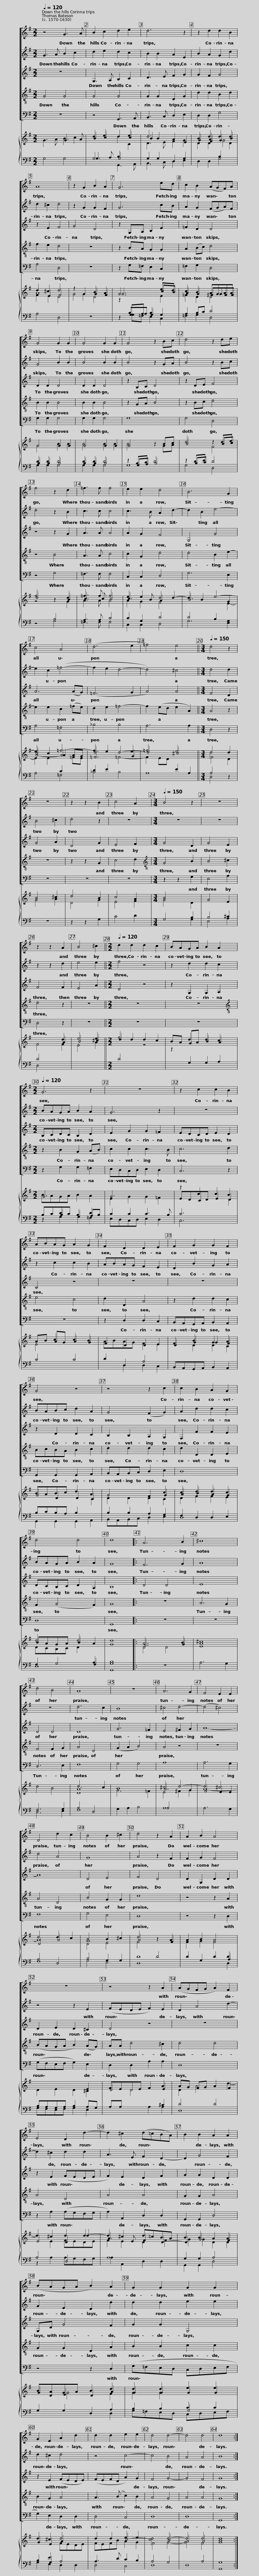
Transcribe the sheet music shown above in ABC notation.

X:1
%%score [ 1 2 3 4 5 ] { ( 6 7 8 9 ) | ( 10 11 ) }
L:1/8
Q:1/4=120
M:2/2
I:linebreak $
K:G
V:1 treble
V:2 treble
V:3 treble
V:4 treble-8
V:5 bass
V:6 treble
V:7 treble
V:8 treble
V:9 treble
V:10 bass
V:11 bass
V:1
 z4 G3 A | B2 c2 d2 e2 | d6 z2 | z2 d2 d2 B2 | A8 |$ %5
 z2 G2 B2 A2 | G6 ed | c2 B2 (AGF)A | G4 G2 G2 | G4 G2 G2 |$ %10
 G4 z2 Bc | d4 z2 de | f4 z2 d2 | =f3 f f4 | e2 e2 d4 |$ %15
 B6 G2 | c4 A4 | (d6 e2 | =f4) e4 ||[M:3/4][Q:1/4=150][Q:1/4=150] d4 z2 | %20
 z6 | z2 z2 B2 | c4 A2 |$[M:3/4][Q:1/4=150][Q:1/4=150][Q:1/4=150][Q:1/4=150][Q:1/4=150][Q:1/4=150] B4 z2 | z6 | %25
 z2 z2 A2 | B4 ^c2 ||[M:2/2][Q:1/4=120][Q:1/4=120] d2 d2 d2 c2 | BAGA B2 A2 |$[M:2/2][Q:1/4=120][Q:1/4=120][Q:1/4=120][Q:1/4=120][Q:1/4=120][Q:1/4=120] G6 z2 | %30
 z8 | z2 c2 c2 B2 | ABAG A2 G2 |$ F2 D2 D2 E2 | F2 G2 G2 F2 | %35
 G4 z4 | z4 z2 c2 | c2 B2 A2 G2 |$ d4 d4 | d8 |: %40
 A6 B2 | ^c8 | d4 B4 | A8 | z8 | %45
 A6 G2 |$ F4 E2 E2 | D4 d2 c2 | B4 B2 ^c2 | d4 z2 A2 | %50
 A2 B2 A4 | z8 |$ z4 z2 A2 | (AGFG A2) F2 | E4 D2 d2- | %55
 d2 ^c2 (d=cBA) |$ B2 B2 A2 A2 | (BAGA B2) A2 | G2 G2 G2 G2 | G2 E2 A2 d2 |$ %60
 d2 d2 e2 e2 | d4 d4- | d4 d4 | d8 :| %64
V:2
 G3 A B2 c2 | d2 e2 d2 c2 | B2 B2 A2 E2 | B2 A2 G2 d2 | d2 ^c2 d4 |$ %5
 z2 G2 G2 F2 | G6 cB | A2 G2 (FGA)F | G4 B2 B2 | B4 B2 B2 |$ %10
 B4 z2 GA | B4 z2 Bc | d4 z2 B2 | c3 c c4 | c3 B A2 d2- |$ %15
 d2 B2 e4- | e2 c2 (=f4- | f2 e2 d4- | d4) ^c4 ||[M:3/4] d4 d2 | %20
 B4 ^c2 | d4 z2 | z6 |$[M:3/4] z6 | z6 | %25
 z2 z2 d2 | e4 e2 ||[M:2/2] f4 z4 | z2 d2 d2 c2 |$[M:2/2] BAGA B2 A2 | %30
 G6 z2 | z8 | z2 c2 c2 B2 |$ ABAG F2 E2 | D2 B2 G2 A2 | %35
 BABc d2 A2 | G4 (F2 G2) | A2 d2 d2 c2 |$ BAGA B2 A2 | G8 |: %40
 F6 G2 | A8 | z8 | d6 c2 | B8 | %45
 ^c4 d4- |$ (d4 ^c4) | d4 A4 | G8 | A4 z2 F2 | %50
 F2 G2 F4 | z4 z2 E2 |$ (FEDE F2) E2 | D2 A4 d2- | d2 ^c2 d2 d2 | %55
 A3 E F2 D2- |$ D2 G4 F2 | G2 E2 D2 d2 | d2 d2 e2 e2 | d2 ^c2 d4 |$ %60
 z4 c4- | c4 B4 | A4 A4 | B8 :| %64
V:3
 z8 | G,3 A, B,2 C2 | D3 E F2 G2 | G2 F2 G4 | z2 E2 F4 |$ %5
 G4 D4 | z2 G,A, B,2 E2 | =F2 D2 D4 | D2 D2 D4 | D2 D2 D4 |$ %10
 z2 B,C D4 | z2 DE F4 | z4 z2 G2 | A3 A A4 | A2 G2 F4 |$ %15
 G,4 G4 | A6 (AG) | (=F6 G2 | A4) A4 ||[M:3/4] F4 D2 | %20
 G4 A2 | D4 G2 | E4 F2 |$[M:3/4] G4 D2 | G4 E2 | %25
 F4 F2 | E4 A2 ||[M:2/2] D4 z4 | z2 G,2 G,2 A,2 |$[M:2/2] B,CDC B,2 D2 | %30
 E2 G2 G2 =F2 | EDCD E2 D2 | C4 z4 |$ z8 | z8 | %35
 z2 D2 D2 C2 | B,2 B,2 A,2 G,2 | F,2 F2 F2 E2 |$ DCB,C D2 A,2 | B,8 |: %40
 D4 D4 | E8 | D4 D4 | D8 | G6 =F2 | %45
 E4 ^F2 G2 |$ A8- | A8 | D4 E4 | F4 D4 | %50
 D2 G,2 D2 D2 | D2 E2 D2 ^C2 |$ D4 z4 | z8 | z2 E2 (FEDE | %55
 F2) E2 D2 F2 |$ G2 G2 D2 D2 | G,D G4 F2 | G2 G2 G,4 | z2 E2 (FEDE) |$ %60
 (FEFD A2) G2 | F4 G4- | G4 F4 | G8 :| %64
V:4
 G4 G4 | G4 G4 | G2 G2 D2 G2 | d2 d2 B2 d2 | f2 e2 d4 |$ %5
 z8 | z2 BA G2 G2 | A2 (Bc) d4 | B2 B2 B4 | B2 B2 B4 |$ %10
 z2 GA B4 | z2 Bc d4 | z4 B4 | A3 A c4 | c2 G2 d4 |$ %15
 d4 B2 e2- | e2 e2 c2 (=fe) | d2 e2 =f4- | f2 (ed e2 A2) ||[M:3/4] A4 z2 | %20
 z6 | z2 z2 G2 | c4 d2 |$[M:3/4][K:treble-8] G4 B2 | B4 ^c2 | %25
 d4 z2 | z6 ||[M:2/2] z8 | z8 |$[M:2/2][K:treble-8] z2 B2 G2 (AB) | %30
 c2 c2 c3 B | c6 d2 | e4 c4 |$ d2 D2 A4 | z2 d2 d2 c2 | %35
 BcBA B2 c2 | d2 d2 d2 c2 | d2 D2 D2 E2 |$ F2 (G4 F2) | G8 |: %40
 z8 | A6 G2 | F4 F2 G2 | A4 D4 | (G2 A2 B4) | %45
 A4 z4 |$ z8 | A4 D4 | B4 G2 G2 | d8 | %50
 z4 z2 A2 | (BAGA B2) (AG) |$ AA d4 ^c2 | d4 d4 | A4 D4 | %55
 A4 A4 |$ G2 G2 A4 | G2 G2 D2 A2 | B2 B2 c2 c2 | B2 G2 A4 |$ %60
 A3 (B c2) B2 | A4 G4 | A4 A4 | G8 :| %64
V:5
 z8 | z4 G,,3 A,, | B,,3 C, D,2 E,2 | D,2 D,2 G,4 | A,4 D,4 |$ %5
 z8 | z2 G,=F, E,2 C,2 | =F,2 G,2 D,4 | G,2 G,2 G,4 | G,2 G,2 G,4 |$ %10
 G,8 | G,4 D,4 | z4 G,4 | =F,3 F, F,4 | C,2 C,2 D,4 |$ %15
 G,6 E,2 | A,4 =F,4 | _B,4 B,4 | A,6 A,2 ||[M:3/4] D,4 z2 | %20
 z6 | z6 | z6 |$[M:3/4] z2 z2 G,2 | E,4 A,2 | %25
 D,4 z2 | z6 ||[M:2/2] z8 | z8 |$[M:2/2] z2 G,2 G,2 =F,2 | %30
 E,D,C,D, E,2 D,2 | C,6 z2 | z8 |$ z2 D,2 D,2 C,2 | B,,A,,G,,A,, B,,2 A,,2 | %35
 G,,2 G,,2 G,,2 A,,2 | B,,A,,B,,C, D,2 E,2 | D,8 |$ D,8 | G,,8 |: %40
 z8 | z8 | D,6 E,2 | F,8 | G,4 G,4 | %45
 A,8 |$ A,6 G,2 | F,8 | G,4 E,4 | D,8 | %50
 z4 z2 D,2 | (G,F,E,F, G,2) E,2 |$ D,2 D,2 A,2 A,2 | D,8 | z2 A,2 (A,G,F,G, | %55
 A,2) A,,2 D,2 D,2 |$ G,,2 G,,2 D,4 | z4 z2 D,2 | (G,=F,E,D, C,D,E,F, | G,2) E,2 D,2 D,2 |$ %60
 D,4 C,4 | D,8 | D,8 | G,,8 :| %64
V:6
 x4 G3 A | B2 c2 d2 e2 | d6 x2 | x2 d2 d2 B2 | A8 |$ %5
 z2 G2 B2 A2 | G6 ed | c2 B2 AGFA | G4 G2 G2 | G4 G2 G2 |$ %10
 G4 z2 Bc | d4 z2 de | f4 z2 d2 | =f3 f f4 | e2 e2 d4 |$ %15
 B6 G2 | c4 A4 | d6 e2 | =f4 e4 ||[M:3/4] d4 x2 | %20
 x6 | x2 x2 B2 | c4 A2 |$[M:3/4] B4 x2 | x6 | %25
 x2 x2 A2 | B4 ^c2 ||[M:2/2] d2 d2 d2 c2 | BA GA B2 A2 |$[M:2/2] G6 x2 | %30
 x8 | z2 c2 c2 B2 | AB AG A2 G2 |$ F2 D2 D2 E2 | F2 G2 G2 F2 | %35
 G4 x4 | x4 x2 c2 | c2 B2 A2 G2 |$ d4 d4 | d8 |: %40
 A6 B2 | ^c8 | d4 B4 | A8 | x8 | %45
 A6 G2 |$ F4 E2 E2 | D4 d2 c2 | B4 B2 ^c2 | d4 z2 A2 | %50
 A2 B2 A4 | x8 |$ x4 x2 A2 | AG FG A2 F2 | E4 D2 d2- | %55
 d2 ^c2 d=cBA |$ B2 B2 A2 A2 | B[DA]GA B2 A2 | G2 G2 G2 G2 | G2 E2 A2 x2 |$ %60
 d2 d2 e2 e2 | x4 d4- | d4 d4 | d8 :| %64
V:7
 G3 A B2 c2 | d2 e2 d2 c2 | B2 B2 A2 E2 | B2 A2 G2 d2 | d2 ^c2 d4 |$ %5
 z2 G2 G2 F2 | G6 cB | A2 G2 ^FGAF | G4 B2 B2 | B4 B2 B2 |$ %10
 B4 z2 GA | B4 x2 Bc | d4 z2 B2 | c3 c c4 | c3 B A2 d2- |$ %15
 d2 B2 e4- | e2 c2 =f4- | f2 e2 d4- | d4 ^c4 ||[M:3/4] d4 d2 | %20
 B4 ^c2 | d4 x2 | x6 |$[M:3/4] x6 | x6 | %25
 x2 x2 d2 | e4 e2 ||[M:2/2] f4 x4 | x2 d2 d2 c2 |$[M:2/2] BAGA B2 A2 | %30
 G6 x2 | x8 | x2 c2 c2 B2 |$ ABAG F2 E2 | D2 B2 G2 A2 | %35
 BABc d2 A2 | G4 F2 G2 | A2 d2 d2 c2 |$ BAGA B2 A2 | G8 |: %40
 F6 G2 | A8 | x8 | d6 c2 | B8 | %45
 ^c4 d4- |$ d4 ^c4 | d4 A4 | G8 | A4 z2 F2 | %50
 F2 G2 F4 | x4 x2 E2 |$ FEDE F2 E2 | D2 A4 d2- | d2 ^c2 d2 d2 | %55
 A3 E F2 D2- |$ D2 G4 F2 | G2 E2 D2 d2 | d2 d2 e2 e2 | d2 ^c2 d4 |$ %60
 x4 c4- | [cd]4 B4 | A4 A4 | B8 :| %64
V:8
 x8 |[I:staff +1] G,3 A, B,2[I:staff -1] C2 | D3 E F2 G2 | G2 F2 G4 | x2 E2 F4 |$ %5
 G4 D4 | x2[I:staff +1] G,A, B,2[I:staff -1] E2 | =F2 D2 D4 |[I:staff +1] D2 D2 D4 | D2 D2 D4 |$ %10
 x8 | x8 | x8 | x8 | x8 |$ %15
 x8 | x8 | x8 | x8 ||[M:3/4] x6 | %20
 x6 | x6 | x6 |$[M:3/4] x6 | x6 | %25
 x6 | x6 ||[M:2/2] x8 | x8 |$[M:2/2] x8 | %30
 x8 | x8 | x8 |$ x8 | x8 | %35
 x8 | x8 | x8 |$ x8 | x8 |: %40
 x8 | x8 | x8 | x8 | x8 | %45
 x8 |$ x8 | x8 | x8 | x8 | %50
 x8 | x8 |$ x8 | x8 | x8 | %55
 x8 |$ x8 | x8 | x8 | x8 |$ %60
 x8 | x8 | x8 | x8 :| %64
V:9
[I:staff +1] G,4 G,4 | G,4 G,4 | G,2 G,2 D,2 G,2 |[I:staff -1] D2 D2[I:staff +1] B,2[I:staff -1] D2 | F2 E2 D4 |$ %5
 x8 | z2[I:staff +1] B,A, G,2 G,2 | A,2 B,C D4 | B,2 B,2 B,4 | B,2 B,2 B,4 |$ %10
[I:staff -1] x2[I:staff +1] B,C D4 |[I:staff -1] x2[I:staff +1] DE[I:staff -1] F4 | z4 x2 G2 | A3 A A4 | A2 G2 F4 |$ %15
 x8 | A4- A2 AG | =F6 G2 | x8 ||[M:3/4] F4 D2 | %20
 G4 A2 | D4 G2 | E4 F2 |$[M:3/4] G4 D2 | G4 E2 | %25
 F4 F2 | E4 A2 ||[M:2/2][I:staff +1] D4[I:staff -1] z4 | z2[I:staff +1] G,2 G,2 A,2 |$[M:2/2] B,CDC B,2 D2 | %30
[I:staff -1] E2 G2 G2 =F2 | EDCD E2 D2 |[I:staff +1] C4[I:staff -1] x4 |$ x8 | x8 | %35
 x2 D2 D2 C2 |[I:staff +1] B,2 B,2 A,2 G,2 | F,2[I:staff -1] F2 F2 E2 |$ DCB,C D2[I:staff +1] A,2 | B,8 |: %40
[I:staff -1] D4 D4 | E8 | x8 | D8 | G6 =F2 | %45
 E4 ^F2 G2 |$ A8- | A8 | D4 E4 | F4[I:staff +1] D4 | %50
 D2 G,2 D2 D2 |[I:staff -1] D2 E2 D2 ^C2 |$ D4 x4 | x8 | x2 E2 FEDE | %55
 F2 E2 D2 F2 |$ G2 G2 D2 D2 | x2 G4 F2 | G2 G2[I:staff +1] G,4 |[I:staff -1] x2[I:staff +1] E2[I:staff -1] FEDE |$ %60
 FEFB A2 G2 | F4 G4- | [GA]4 F4 | G8 :| %64
V:10
 x8 | x4 G,,3 A,, | B,,3 C, D,2 E,2 | D,2 D,2 G,4 | A,4 D,4 |$ %5
 z8 | z2 G,=F, E,2 C,2 | =F,2 G,2 D,4 | G,2 G,2 G,4 | G,2 G,2 G,4 |$ %10
 z2 G,A, B,4 | z2 B,C D4 | z4 B,4 | A,3 A, C4 | C2 G,2 D4 |$ %15
 D4 B,2[I:staff -1] E2- | E2 E2[I:staff +1] C2[I:staff -1] =FE |[I:staff +1] D2 E2[I:staff -1] =F4- | F2 ED[I:staff +1] E2 A,2 ||[M:3/4] A,4 x2 | %20
 x6 | z2 z2 G,2 | C4 D2 |$[M:3/4] G,4 B,2 | B,4 ^C2 | %25
 D4 x2 | x6 ||[M:2/2] x8 | x8 |$[M:2/2] z2 B,2 G,2 A,B, | %30
 C2 C2 C3 B, | C6[I:staff -1] D2 | E4[I:staff +1] C4 |$ D2 D,2 A,4 | x2[I:staff -1] D2 D2 C2 | %35
[I:staff +1] B,CB,A, B,2[I:staff -1] C2 | D2 D2 D2 C2 | D2[I:staff +1] D,2 D,2 E,2 |$ F,2 G,4 F,2 | G,8 |: %40
 z8 | A,6 G,2 | F,6 G,2 | A,4 D,4 | G,2 A,2 B,4 | %45
 A,4 x4 |$ x8 | A,4 D,4 | B,4 G,2 G,2 | D8 | %50
 x4 x2 A,2 | B,A,G,A, B,2 A,G, |$ A,A,[I:staff -1] D4[I:staff +1] ^C2 | D4 D4 | A,4 D,4 | %55
 A,8 |$ G,2 G,2 A,4 | G,2 G,2 D,2 A,2 | B,2 B,2 C2 C2 | B,2 G,2 A,4 |$ %60
 A,3 D C2 B,2 | A,4 G,4 | x4 A,4 | G,8 :| %64
V:11
 x8 | x8 | x8 | x8 | x8 |$ %5
 x8 | x8 | x8 | x8 | x8 |$ %10
 G,8 | G,4 D,4 | z4 G,4 | =F,3 F, F,4 | C,2 C,2 D,4 |$ %15
 G,6 [E,G,]2 | A,4 =F,4 | _B,4 B,4 | A,8 ||[M:3/4] D,4 z2 | %20
 z6 | x6 | x6 |$[M:3/4] x2 x2 G,2 | E,4 A,2 | %25
 D,4 x2 | x6 ||[M:2/2] x8 | x8 |$[M:2/2] x2 G,2 G,2 =F,2 | %30
 E,D,C,D, E,2 D,2 | C,6 x2 | x8 |$ x2 D,2 D,2 C,2 | B,,A,,G,,A,, B,,2 A,,2 | %35
 G,,2 G,,2 G,,2 A,,2 | B,,A,,B,,C, D,2 E,2 | D,8 |$ D,8 | G,,8 |: %40
 x8 | x8 | D,6 E,2 | F,8 | x8 | %45
 A,8 |$ A,6 G,2 | F,8 | G,4 E,4 | D,8 | %50
 x4 x2 D,2 | G,F,E,F, G,2 E,2 |$ x4 A,2 A,2 | D,8 | z2 A,2 A,G,F,G, | %55
 A,2 A,,2 D,2 D,2 |$ G,,2 G,,2 D,4 | x4 x2 D,2 | G,=F,E,D, C,D,E,F, | G,2 E,2 D,2 D,2 |$ %60
 D,4 C,4 | D,8 | D,8 | G,,8 :| %64
